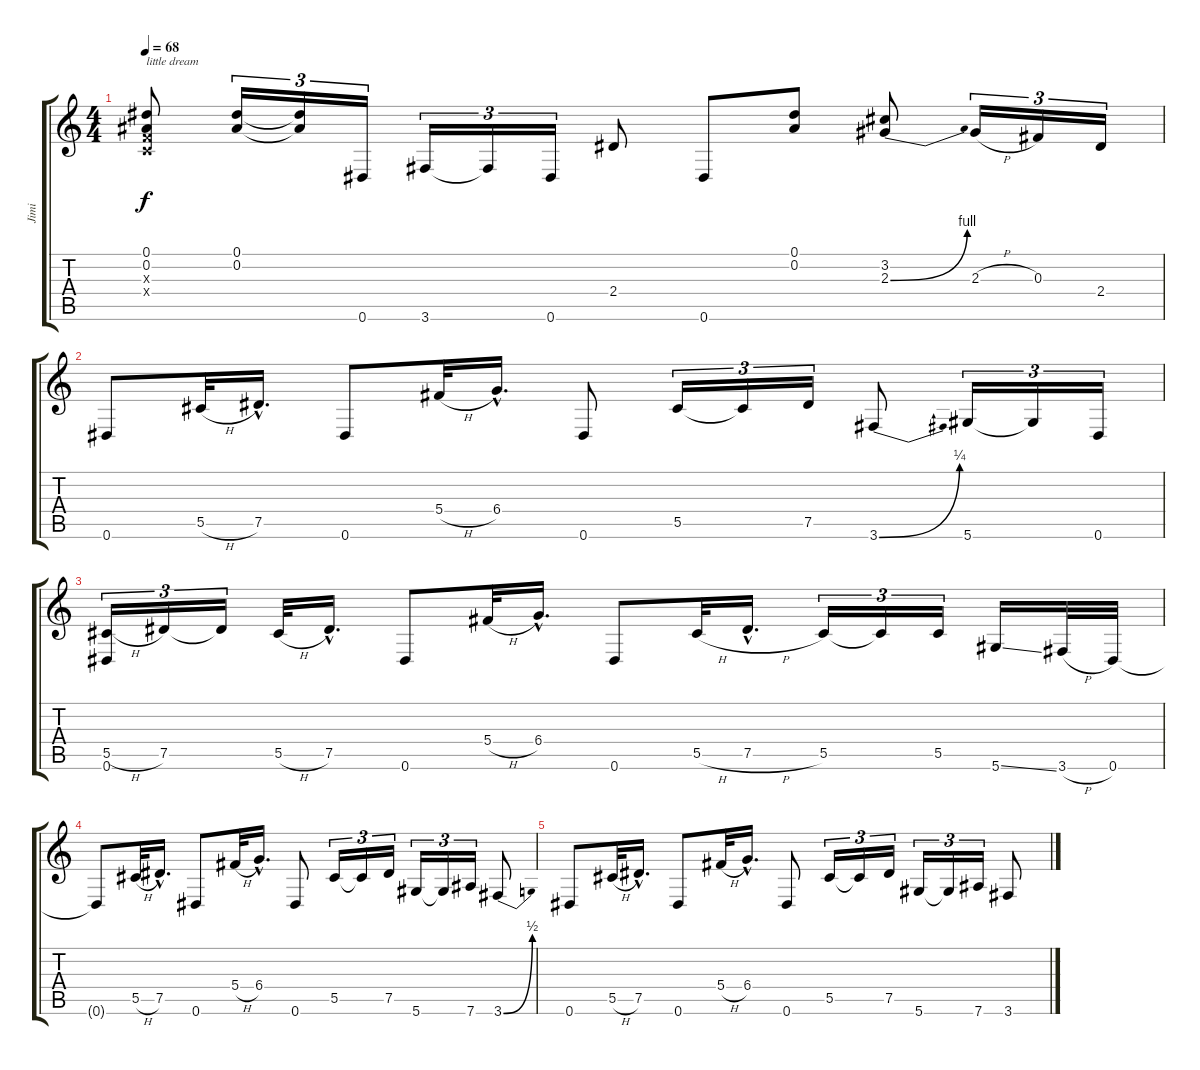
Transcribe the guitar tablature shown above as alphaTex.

\track ("Jimi" "Jimi") {instrument electricguitarclean}
\staff {score tabs}
\tuning (Eb4 Bb3 Gb3 Db3 Ab2 Eb2) {hide}
\ts (4 4)
\tempo 68
\clef g2
\ks c
(0.1 0.2 -1.3{x} -1.4{x}).8{txt "little dream" dy f} (0.1 0.2).16{tu (3 2)} (0.1{t} 0.2{t}).16{tu (3 2)} 0.6.16{tu (3 2)} 3.6.16{tu (3 2)} 3.6{t}.16{tu (3 2)} 0.6.16{tu (3 2)} 2.4.8 0.6.8 (0.1 0.2).8 (3.2 2.3{be (bend 0 0 60 4)}).8 2.3{h}.16{tu (3 2)} 0.3.16{tu (3 2)} 2.4.16{tu (3 2)} |
0.6.8 5.5{h}.32 7.5{hac}.16{d} 0.6.8 5.4{h}.32 6.4{hac}.16{d} 0.6.8 5.5.16{tu (3 2)} 5.5{t}.16{tu (3 2)} 7.5.16{tu (3 2)} 3.6{be (bend 0 0 60 1)}.8 5.6.16{tu (3 2)} 5.6{t}.16{tu (3 2)} 0.6.16{tu (3 2)} |
(5.5{h} 0.6).16{tu (3 2)} 7.5.16{tu (3 2)} 7.5{t}.16{tu (3 2)} 5.5{h}.32 7.5{hac}.16{d} 0.6.8 5.4{h}.32 6.4{hac}.16{d} 0.6.8 5.5{h}.32 7.5{h hac}.16{d} 5.5.16{tu (3 2)} 5.5{t}.16{tu (3 2)} 5.5.16{tu (3 2)} 5.6{ss}.16 3.6{h}.32 0.6.32 |
0.6{t}.8 5.5{h}.32 7.5{hac}.16{d} 0.6.8 5.4{h}.32 6.4{hac}.16{d} 0.6.8 5.5.16{tu (3 2)} 5.5{t}.16{tu (3 2)} 7.5.16{tu (3 2)} 5.6.16{tu (3 2)} 5.6{t}.16{tu (3 2)} 7.6.16{tu (3 2)} 3.6{be (bend 0 0 60 2)}.8 |
0.6.8 5.5{h}.32 7.5{hac}.16{d} 0.6.8 5.4{h}.32 6.4{hac}.16{d} 0.6.8 5.5.16{tu (3 2)} 5.5{t}.16{tu (3 2)} 7.5.16{tu (3 2)} 5.6.16{tu (3 2)} 5.6{t}.16{tu (3 2)} 7.6.16{tu (3 2)} 3.6.8
